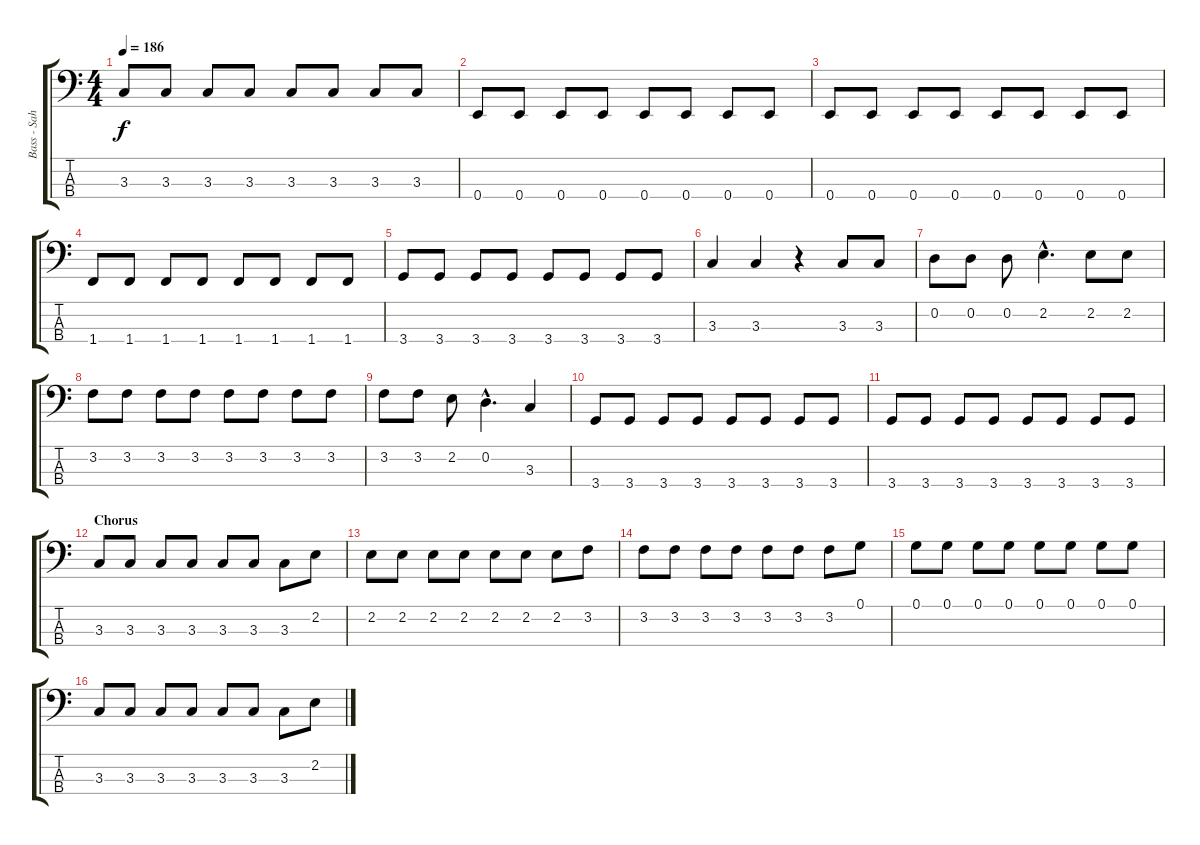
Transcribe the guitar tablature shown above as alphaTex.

\track ("Bass - Sahnie" "Bass - Sah") {instrument electricbasspick}
\staff {score tabs}
\tuning (G2 D2 A1 E1) {hide}
\ts (4 4)
\tempo 186
\clef f4
\ks c
3.3.8{dy f} 3.3.8 3.3.8 3.3.8 3.3.8 3.3.8 3.3.8 3.3.8 |
0.4.8 0.4.8 0.4.8 0.4.8 0.4.8 0.4.8 0.4.8 0.4.8 |
0.4.8 0.4.8 0.4.8 0.4.8 0.4.8 0.4.8 0.4.8 0.4.8 |
1.4.8 1.4.8 1.4.8 1.4.8 1.4.8 1.4.8 1.4.8 1.4.8 |
3.4.8 3.4.8 3.4.8 3.4.8 3.4.8 3.4.8 3.4.8 3.4.8 |
3.3.4 3.3.4 r.4 3.3.8 3.3.8 |
0.2.8 0.2.8 0.2.8 2.2{hac}.4{d} 2.2.8 2.2.8 |
3.2.8 3.2.8 3.2.8 3.2.8 3.2.8 3.2.8 3.2.8 3.2.8 |
3.2.8 3.2.8 2.2.8 0.2{hac}.4{d} 3.3.4 |
3.4.8 3.4.8 3.4.8 3.4.8 3.4.8 3.4.8 3.4.8 3.4.8 |
3.4.8 3.4.8 3.4.8 3.4.8 3.4.8 3.4.8 3.4.8 3.4.8 |
\section ("" "Chorus")
3.3.8 3.3.8 3.3.8 3.3.8 3.3.8 3.3.8 3.3.8 2.2.8 |
2.2.8 2.2.8 2.2.8 2.2.8 2.2.8 2.2.8 2.2.8 3.2.8 |
3.2.8 3.2.8 3.2.8 3.2.8 3.2.8 3.2.8 3.2.8 0.1.8 |
0.1.8 0.1.8 0.1.8 0.1.8 0.1.8 0.1.8 0.1.8 0.1.8 |
3.3.8 3.3.8 3.3.8 3.3.8 3.3.8 3.3.8 3.3.8 2.2.8
